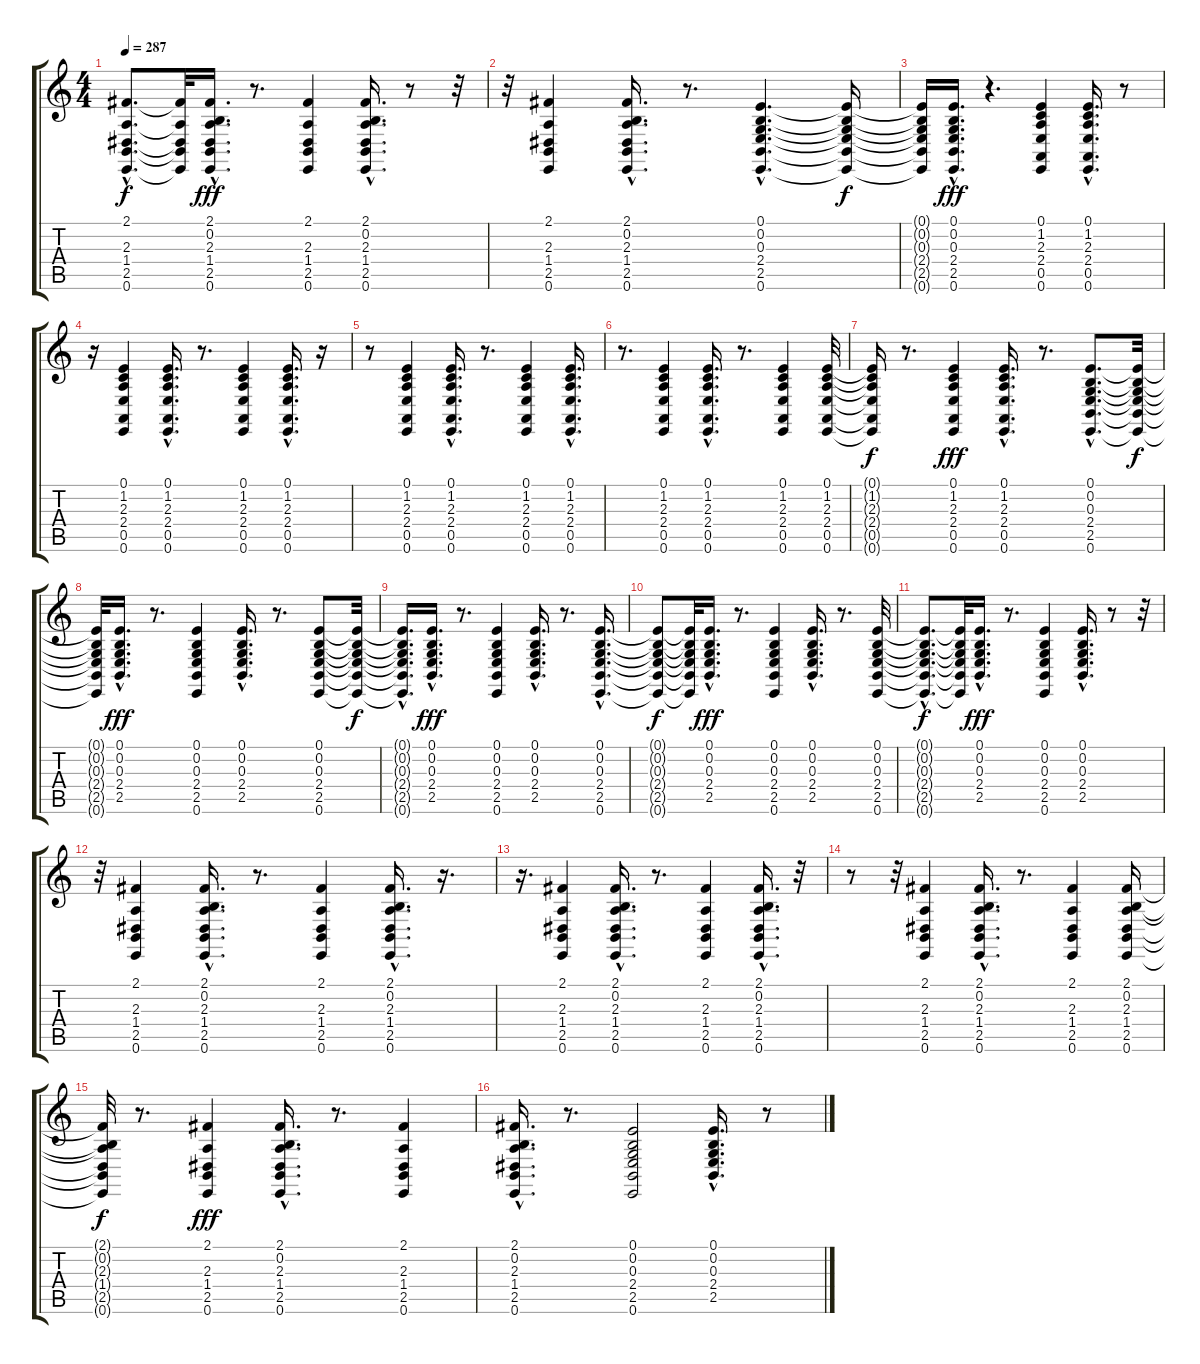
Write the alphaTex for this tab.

\track "" {instrument accordion}
\staff {score tabs}
\tuning (E4 B3 G3 D3 A2 E2) {hide}
\ts (4 4)
\tempo 287
\clef g2
\ks c
(2.1{hac t} 2.3{hac t} 1.4{hac t} 2.5{hac t} 0.6{hac t}).8{d dy f} (2.1{t} 2.3{t} 1.4{t} 2.5{t} 0.6{t}).32 (2.1{hac} 0.2{hac} 2.3{hac} 1.4{hac} 2.5{hac} 0.6{hac}).16{d dy fff} r.8{d} (2.1 2.3 1.4 2.5 0.6).4 (2.1{hac} 0.2{hac} 2.3{hac} 1.4{hac} 2.5{hac} 0.6{hac}).16{d} r.8 r.32 |
r.32 (2.1 2.3 1.4 2.5 0.6).4 (2.1{hac} 0.2{hac} 2.3{hac} 1.4{hac} 2.5{hac} 0.6{hac}).16{d} r.8{d} (0.1{hac} 0.2{hac} 0.3{hac} 2.4{hac} 2.5{hac} 0.6{hac}).4{d} (0.1{t} 0.2{t} 0.3{t} 2.4{t} 2.5{t} 0.6{t}).16{dy f} |
(0.1{t} 0.2{t} 0.3{t} 2.4{t} 2.5{t} 0.6{t}).16 (0.1{hac} 0.2{hac} 0.3{hac} 2.4{hac} 2.5{hac} 0.6{hac}).16{d dy fff} r.4{d} (0.1 1.2 2.3 2.4 0.5 0.6).4 (0.1{hac} 1.2{hac} 2.3{hac} 2.4{hac} 0.5{hac} 0.6{hac}).16{d} r.8 |
r.16 (0.1 1.2 2.3 2.4 0.5 0.6).4 (0.1{hac} 1.2{hac} 2.3{hac} 2.4{hac} 0.5{hac} 0.6{hac}).16{d} r.8{d} (0.1 1.2 2.3 2.4 0.5 0.6).4 (0.1{hac} 1.2{hac} 2.3{hac} 2.4{hac} 0.5{hac} 0.6{hac}).16{d} r.16 |
r.8 (0.1 1.2 2.3 2.4 0.5 0.6).4 (0.1{hac} 1.2{hac} 2.3{hac} 2.4{hac} 0.5{hac} 0.6{hac}).16{d} r.8{d} (0.1 1.2 2.3 2.4 0.5 0.6).4 (0.1{hac} 1.2{hac} 2.3{hac} 2.4{hac} 0.5{hac} 0.6{hac}).16{d} |
r.8{d} (0.1 1.2 2.3 2.4 0.5 0.6).4 (0.1{hac} 1.2{hac} 2.3{hac} 2.4{hac} 0.5{hac} 0.6{hac}).16{d} r.8{d} (0.1 1.2 2.3 2.4 0.5 0.6).4 (0.1 1.2 2.3 2.4 0.5 0.6).32 |
(0.1{t} 1.2{t} 2.3{t} 2.4{t} 0.5{t} 0.6{t}).16{dy f} r.8{d} (0.1 1.2 2.3 2.4 0.5 0.6).4{dy fff} (0.1{hac} 1.2{hac} 2.3{hac} 2.4{hac} 0.5{hac} 0.6{hac}).16{d} r.8{d} (0.1{hac} 0.2{hac} 0.3{hac} 2.4{hac} 2.5{hac} 0.6{hac}).8{d} (0.1{t} 0.2{t} 0.3{t} 2.4{t} 2.5{t} 0.6{t}).32{dy f} |
(0.1{t} 0.2{t} 0.3{t} 2.4{t} 2.5{t} 0.6{t}).32 (0.1{hac} 0.2{hac} 0.3{hac} 2.4{hac} 2.5{hac}).16{d dy fff} r.8{d} (0.1 0.2 0.3 2.4 2.5 0.6).4 (0.1{hac} 0.2{hac} 0.3{hac} 2.4{hac} 2.5{hac}).16{d} r.8{d} (0.1 0.2 0.3 2.4 2.5 0.6).8 (0.1{t} 0.2{t} 0.3{t} 2.4{t} 2.5{t} 0.6{t}).32{dy f} |
(0.1{hac t} 0.2{hac t} 0.3{hac t} 2.4{hac t} 2.5{hac t} 0.6{hac t}).16{d} (0.1{hac} 0.2{hac} 0.3{hac} 2.4{hac} 2.5{hac}).16{d dy fff} r.8{d} (0.1 0.2 0.3 2.4 2.5 0.6).4 (0.1{hac} 0.2{hac} 0.3{hac} 2.4{hac} 2.5{hac}).16{d} r.8{d} (0.1{hac} 0.2{hac} 0.3{hac} 2.4{hac} 2.5{hac} 0.6{hac}).16{d} |
(0.1{t} 0.2{t} 0.3{t} 2.4{t} 2.5{t} 0.6{t}).8{dy f} (0.1{t} 0.2{t} 0.3{t} 2.4{t} 2.5{t} 0.6{t}).32 (0.1{hac} 0.2{hac} 0.3{hac} 2.4{hac} 2.5{hac}).16{d dy fff} r.8{d} (0.1 0.2 0.3 2.4 2.5 0.6).4 (0.1{hac} 0.2{hac} 0.3{hac} 2.4{hac} 2.5{hac}).16{d} r.8{d} (0.1 0.2 0.3 2.4 2.5 0.6).32 |
(0.1{hac t} 0.2{hac t} 0.3{hac t} 2.4{hac t} 2.5{hac t} 0.6{hac t}).8{d dy f} (0.1{t} 0.2{t} 0.3{t} 2.4{t} 2.5{t} 0.6{t}).32 (0.1{hac} 0.2{hac} 0.3{hac} 2.4{hac} 2.5{hac}).16{d dy fff} r.8{d} (0.1 0.2 0.3 2.4 2.5 0.6).4 (0.1{hac} 0.2{hac} 0.3{hac} 2.4{hac} 2.5{hac}).16{d} r.8 r.32 |
r.32 (2.1 2.3 1.4 2.5 0.6).4 (2.1{hac} 0.2{hac} 2.3{hac} 1.4{hac} 2.5{hac} 0.6{hac}).16{d} r.8{d} (2.1 2.3 1.4 2.5 0.6).4 (2.1{hac} 0.2{hac} 2.3{hac} 1.4{hac} 2.5{hac} 0.6{hac}).16{d} r.16{d} |
r.16{d} (2.1 2.3 1.4 2.5 0.6).4 (2.1{hac} 0.2{hac} 2.3{hac} 1.4{hac} 2.5{hac} 0.6{hac}).16{d} r.8{d} (2.1 2.3 1.4 2.5 0.6).4 (2.1{hac} 0.2{hac} 2.3{hac} 1.4{hac} 2.5{hac} 0.6{hac}).16{d} r.32 |
r.8 r.32 (2.1 2.3 1.4 2.5 0.6).4 (2.1{hac} 0.2{hac} 2.3{hac} 1.4{hac} 2.5{hac} 0.6{hac}).16{d} r.8{d} (2.1 2.3 1.4 2.5 0.6).4 (2.1 0.2 2.3 1.4 2.5 0.6).16 |
(2.1{t} 0.2{t} 2.3{t} 1.4{t} 2.5{t} 0.6{t}).32{dy f} r.8{d} (2.1 2.3 1.4 2.5 0.6).4{dy fff} (2.1{hac} 0.2{hac} 2.3{hac} 1.4{hac} 2.5{hac} 0.6{hac}).16{d} r.8{d} (2.1 2.3 1.4 2.5 0.6).4 |
(2.1{hac} 0.2{hac} 2.3{hac} 1.4{hac} 2.5{hac} 0.6{hac}).16{d} r.8{d} (0.1 0.2 0.3 2.4 2.5 0.6).2 (0.1{hac} 0.2{hac} 0.3{hac} 2.4{hac} 2.5{hac}).16{d} r.8
